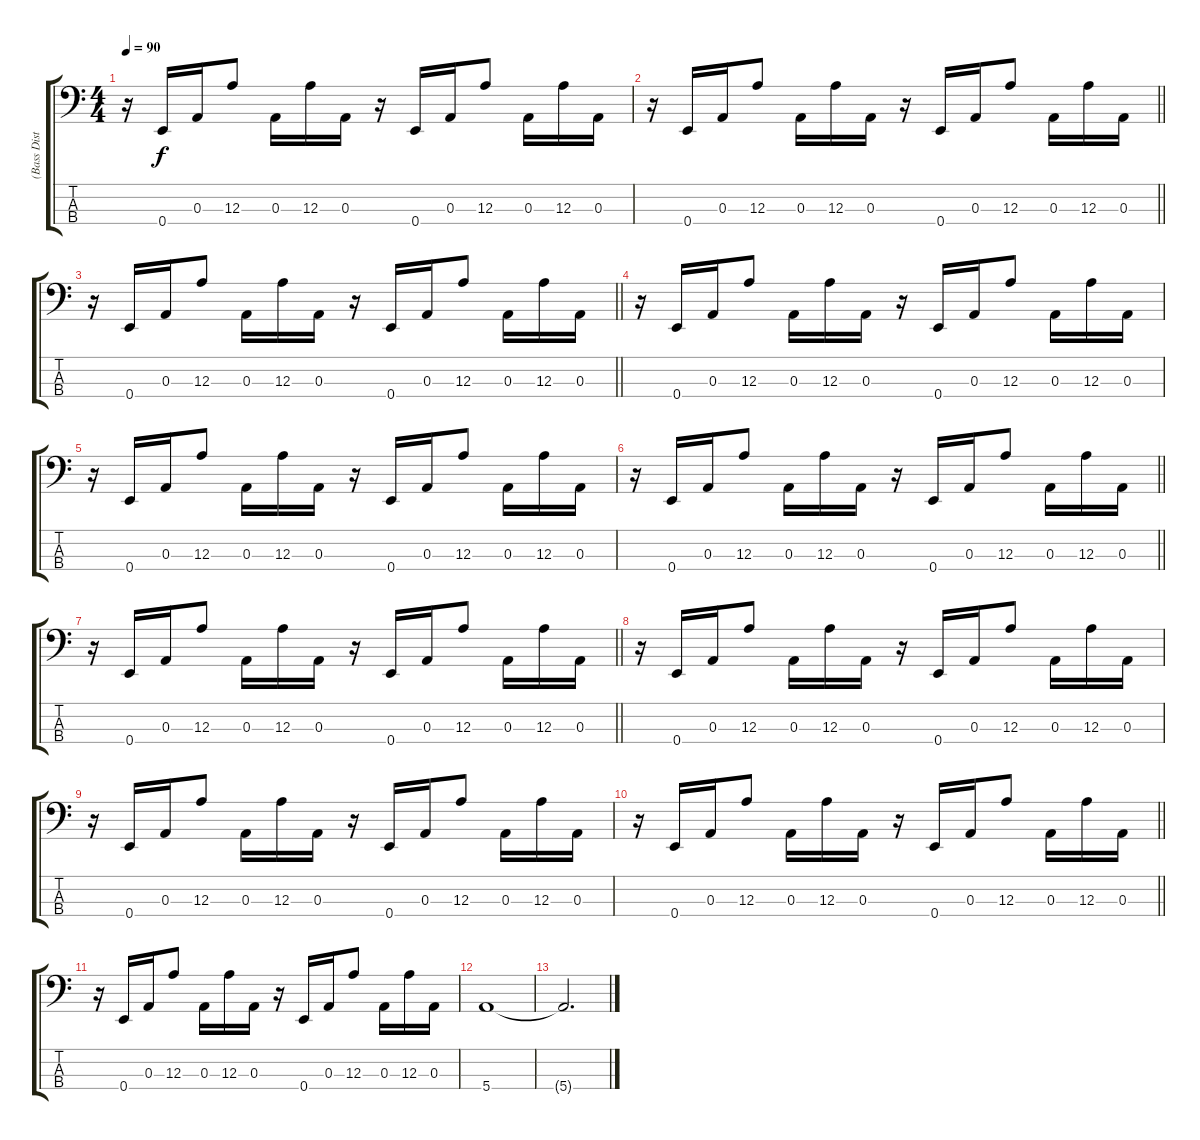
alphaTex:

\track ("(Bass Distortion Effect)" "(Bass Dist") {instrument electricbasspick}
\staff {score tabs}
\tuning (G2 D2 A1 E1) {hide}
\ts (4 4)
\tempo 90
\clef f4
\ks c
r.16{dy f} 0.4.16 0.3.16 12.3.8 0.3.16 12.3.16 0.3.16 r.16 0.4.16 0.3.16 12.3.8 0.3.16 12.3.16 0.3.16 |
\barLineRight lightlight
r.16 0.4.16 0.3.16 12.3.8 0.3.16 12.3.16 0.3.16 r.16 0.4.16 0.3.16 12.3.8 0.3.16 12.3.16 0.3.16 |
\barLineRight lightlight
r.16 0.4.16 0.3.16 12.3.8 0.3.16 12.3.16 0.3.16 r.16 0.4.16 0.3.16 12.3.8 0.3.16 12.3.16 0.3.16 |
r.16 0.4.16 0.3.16 12.3.8 0.3.16 12.3.16 0.3.16 r.16 0.4.16 0.3.16 12.3.8 0.3.16 12.3.16 0.3.16 |
r.16 0.4.16 0.3.16 12.3.8 0.3.16 12.3.16 0.3.16 r.16 0.4.16 0.3.16 12.3.8 0.3.16 12.3.16 0.3.16 |
\barLineRight lightlight
r.16 0.4.16 0.3.16 12.3.8 0.3.16 12.3.16 0.3.16 r.16 0.4.16 0.3.16 12.3.8 0.3.16 12.3.16 0.3.16 |
\barLineRight lightlight
r.16 0.4.16 0.3.16 12.3.8 0.3.16 12.3.16 0.3.16 r.16 0.4.16 0.3.16 12.3.8 0.3.16 12.3.16 0.3.16 |
r.16 0.4.16 0.3.16 12.3.8 0.3.16 12.3.16 0.3.16 r.16 0.4.16 0.3.16 12.3.8 0.3.16 12.3.16 0.3.16 |
r.16 0.4.16 0.3.16 12.3.8 0.3.16 12.3.16 0.3.16 r.16 0.4.16 0.3.16 12.3.8 0.3.16 12.3.16 0.3.16 |
\barLineRight lightlight
r.16 0.4.16 0.3.16 12.3.8 0.3.16 12.3.16 0.3.16 r.16 0.4.16 0.3.16 12.3.8 0.3.16 12.3.16 0.3.16 |
r.16 0.4.16 0.3.16 12.3.8 0.3.16 12.3.16 0.3.16 r.16 0.4.16 0.3.16 12.3.8 0.3.16 12.3.16 0.3.16 |
5.4.1 |
5.4{t}.2{d}
